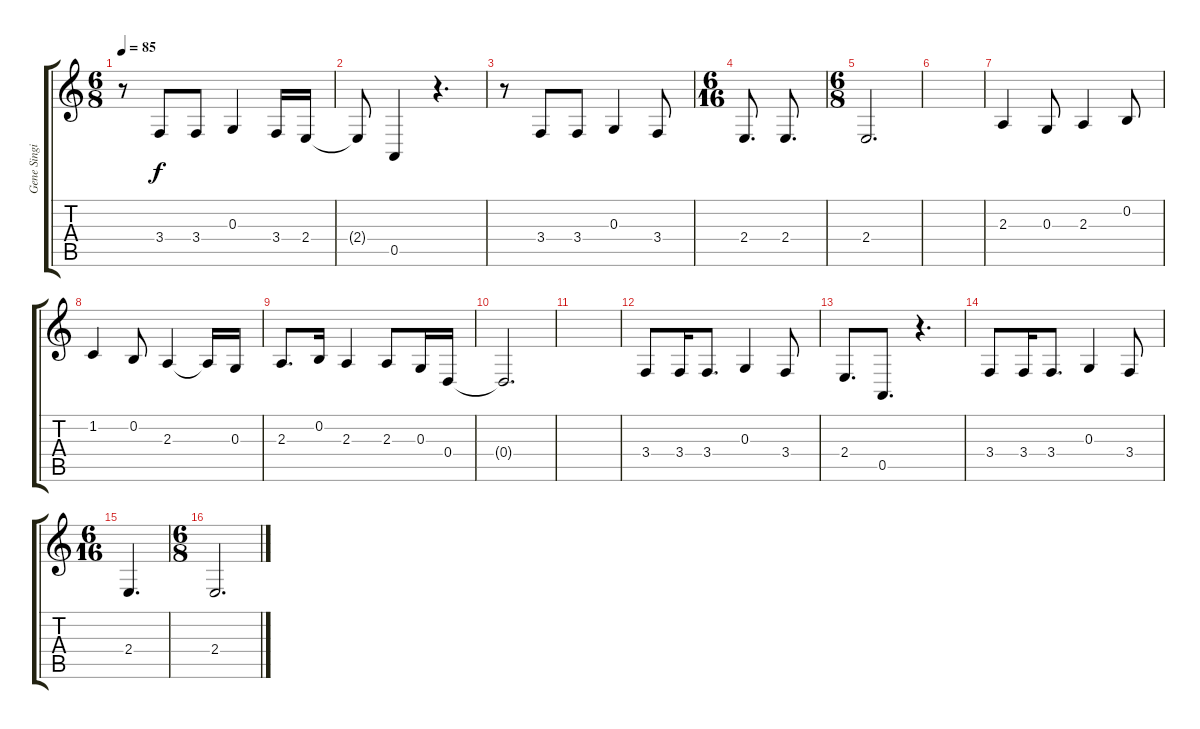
\track ("Gene Singing" "Gene Singi") {instrument englishhorn}
\staff {score tabs}
\tuning (E4 B3 G3 D3 A2 E2) {hide}
\ts (6 8)
\tempo 85
\clef g2
\ks c
r.8{dy f} 3.4.8 3.4.8 0.3.4 3.4.16 2.4.16 |
2.4{t}.8 0.5.4 r.4{d} |
r.8 3.4.8 3.4.8 0.3.4 3.4.8 |
\ts (6 16)
2.4.8{d} 2.4.8{d} |
\ts (6 8)
2.4.2{d} |
|
2.3.4 0.3.8 2.3.4 0.2.8 |
1.2.4 0.2.8 2.3.4 2.3{t}.16 0.3.16 |
2.3.8{d} 0.2.16 2.3.4 2.3.8 0.3.16 0.4.16 |
0.4{t}.2{d} |
|
3.4.8 3.4.16 3.4.8{d} 0.3.4 3.4.8 |
2.4.8{d} 0.5.8{d} r.4{d} |
3.4.8 3.4.16 3.4.8{d} 0.3.4 3.4.8 |
\ts (6 16)
2.4.4{d} |
\ts (6 8)
2.4.2{d}
